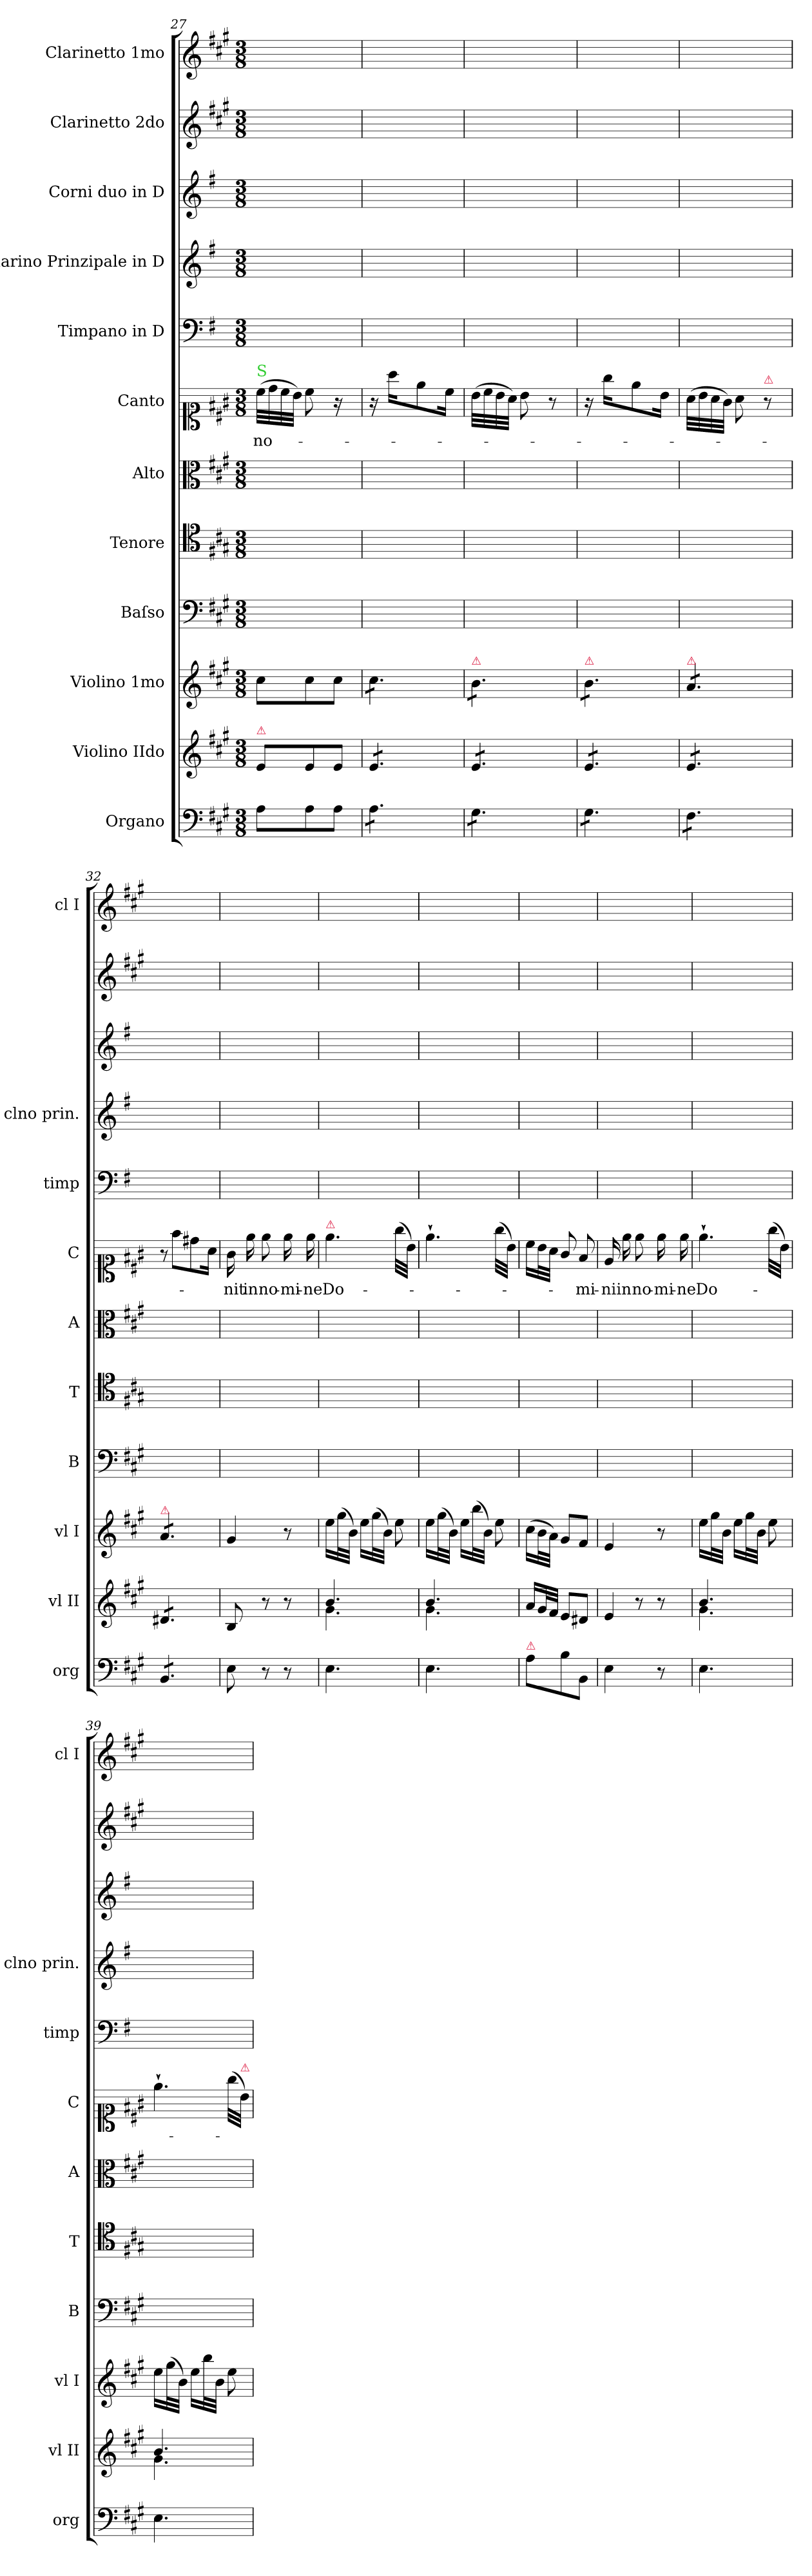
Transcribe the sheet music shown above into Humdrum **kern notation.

**kern	**kern	**kern	**kern	**kern	**kern	**kern	**text	**kern	**kern	**kern	**kern	**kern
*part12	*part11	*part10	*part9	*part8	*part7	*part6	*part6	*part5	*part4	*part3	*part2	*part1
*staff12	*staff11	*staff10	*staff9	*staff8	*staff7	*staff6	*staff6	*staff5	*staff4	*staff3	*staff2	*staff1
*I"Organo	*I"Violino IIdo	*I"Violino 1mo	*I"Baſso	*I"Tenore	*I"Alto	*I"Canto	*	*I"Timpano in D	*I"Clarino Prinzipale in D	*I"Corni duo in D	*I"Clarinetto 2do	*I"Clarinetto 1mo
*I'org	*I'vl II	*I'vl I	*I'B	*I'T	*I'A	*I'C	*	*I'timp	*I'clno prin.	*	*	*I'cl I
*clefF4	*clefG2	*clefG2	*clefF4	*clefC4	*clefC3	*clefC1	*	*clefF4	*clefG2	*clefG2	*clefG2	*clefG2
*	*	*	*	*	*	*	*	*ITrd-1c-2	*ITrd-1c-2	*ITrd6c10	*	*
*k[f#c#g#]	*k[f#c#g#]	*k[f#c#g#]	*k[f#c#g#]	*k[f#c#g#]	*k[f#c#g#]	*k[f#c#g#]	*	*k[f#c#g#]	*k[f#c#g#]	*k[f#c#g#]	*k[f#c#g#]	*k[f#c#g#]
*M3/8	*M3/8	*M3/8	*M3/8	*M3/8	*M3/8	*M3/8	*	*M3/8	*M3/8	*M3/8	*M3/8	*M3/8
=27	=27	=27	=27	=27	=27	=27	=27	=27	=27	=27	=27	=27
!	!	!	!	!	!	!LO:TX:a:color=limegreen:t=S	!	!	!	!	!	!
!	!LO:TX:a:color=crimson:t=⚠	!	!	!	!	!	!	!	!	!	!	!
8A\L	8e/L	8cc#\L	4.ryy	4.ryy	4.ryy	(>32cc#\LLL	no-	4.ryy	4.ryy	4.ryy	4.ryy	4.ryy
.	.	.	.	.	.	32dd\	.	.	.	.	.	.
.	.	.	.	.	.	32cc#\	.	.	.	.	.	.
.	.	.	.	.	.	32b\JJJ)	.	.	.	.	.	.
8A\	8e/	8cc#\	.	.	.	8cc#\	.	.	.	.	.	.
!	!	!	!	!	!	!LO:N:vis=16	!	!	!	!	!	!
8A\J	8e/J	8cc#\J	.	.	.	8r	.	.	.	.	.	.
=28	=28	=28	=28	=28	=28	=28	=28	=28	=28	=28	=28	=28
!	!	!LO:TX:a:color=crimson:t=⚠	!	!	!	!	!	!	!	!	!	!
*tremolo	*	*	*	*	*	*	*	*	*	*	*	*
*	*tremolo	*	*	*	*	*	*	*	*	*	*	*
*	*	*tremolo	*	*	*	*	*	*	*	*	*	*
8A\L	8e/L	8cc#\L	4.ryy	4.ryy	4.ryy	16r	.	4.ryy	4.ryy	4.ryy	4.ryy	4.ryy
!	!	!	!	!	!	!LO:N:vis=16	!	!	!	!	!	!
.	.	.	.	.	.	8aa\KL	.	.	.	.	.	.
8A\	8e/	8cc#\	.	.	.	.	.	.	.	.	.	.
.	.	.	.	.	.	8ee\	.	.	.	.	.	.
8A\J	8e/J	8cc#\J	.	.	.	.	.	.	.	.	.	.
.	.	.	.	.	.	16cc#\Jk	.	.	.	.	.	.
=29	=29	=29	=29	=29	=29	=29	=29	=29	=29	=29	=29	=29
!	!	!LO:TX:a:color=crimson:t=⚠	!	!	!	!	!	!	!	!	!	!
8G#\L	8e/L	8b\L	4.ryy	4.ryy	4.ryy	(>32b\LLL	.	4.ryy	4.ryy	4.ryy	4.ryy	4.ryy
.	.	.	.	.	.	32cc#\	.	.	.	.	.	.
.	.	.	.	.	.	32b\	.	.	.	.	.	.
.	.	.	.	.	.	32a\JJJ)	.	.	.	.	.	.
8G#\	8e/	8b\	.	.	.	8b\	.	.	.	.	.	.
8G#\J	8e/J	8b\J	.	.	.	8r	.	.	.	.	.	.
=30	=30	=30	=30	=30	=30	=30	=30	=30	=30	=30	=30	=30
!	!	!LO:TX:a:color=crimson:t=⚠	!	!	!	!	!	!	!	!	!	!
8G#\L	8e/L	8b\L	4.ryy	4.ryy	4.ryy	16r	.	4.ryy	4.ryy	4.ryy	4.ryy	4.ryy
!	!	!	!	!	!	!LO:N:vis=16	!	!	!	!	!	!
.	.	.	.	.	.	8gg#\KL	.	.	.	.	.	.
8G#\	8e/	8b\	.	.	.	.	.	.	.	.	.	.
.	.	.	.	.	.	8ee\	.	.	.	.	.	.
8G#\J	8e/J	8b\J	.	.	.	.	.	.	.	.	.	.
.	.	.	.	.	.	16b\Jk	.	.	.	.	.	.
=31	=31	=31	=31	=31	=31	=31	=31	=31	=31	=31	=31	=31
!	!	!LO:TX:a:color=crimson:t=⚠	!	!	!	!	!	!	!	!	!	!
8F#\L	8e/L	8a/L	4.ryy	4.ryy	4.ryy	(>32a\LLL	.	4.ryy	4.ryy	4.ryy	4.ryy	4.ryy
.	.	.	.	.	.	32b\	.	.	.	.	.	.
.	.	.	.	.	.	32a\	.	.	.	.	.	.
.	.	.	.	.	.	32g#\JJJ)	.	.	.	.	.	.
8F#\	8e/	8a/	.	.	.	8a\	.	.	.	.	.	.
!	!	!	!	!	!	!LO:TX:a:color=crimson:t=⚠	!	!	!	!	!	!
8F#\J	8e/J	8a/J	.	.	.	8r	.	.	.	.	.	.
=32	=32	=32	=32	=32	=32	=32	=32	=32	=32	=32	=32	=32
!	!	!LO:TX:a:color=crimson:t=⚠	!	!	!	!	!	!	!	!	!	!
!	!	!	!	!	!	!LO:N:vis=8	!	!	!	!	!	!
8BB/L	8d#X/L	8a/L	4.ryy	4.ryy	4.ryy	16r	.	4.ryy	4.ryy	4.ryy	4.ryy	4.ryy
.	.	.	.	.	.	8ff#\L	.	.	.	.	.	.
8BB/	8d#X/	8a/	.	.	.	.	.	.	.	.	.	.
.	.	.	.	.	.	8dd#X\	.	.	.	.	.	.
8BB/J	8d#X/J	8a/J	.	.	.	.	.	.	.	.	.	.
*	*	*Xtremolo	*	*	*	*	*	*	*	*	*	*
*	*Xtremolo	*	*	*	*	*	*	*	*	*	*	*
*Xtremolo	*	*	*	*	*	*	*	*	*	*	*	*
.	.	.	.	.	.	16a\Jk	.	.	.	.	.	.
=33	=33	=33	=33	=33	=33	=33	=33	=33	=33	=33	=33	=33
8E\	8B/	4g#/	4.ryy	4.ryy	4.ryy	16g#\	-nit	4.ryy	4.ryy	4.ryy	4.ryy	4.ryy
.	.	.	.	.	.	16ee\	in	.	.	.	.	.
8r	8r	.	.	.	.	8ee\	no-	.	.	.	.	.
8r	8r	8r	.	.	.	16ee\	-mi-	.	.	.	.	.
.	.	.	.	.	.	16ee\	-ne	.	.	.	.	.
=34	=34	=34	=34	=34	=34	=34	=34	=34	=34	=34	=34	=34
*	*^	*	*	*	*	*	*	*	*	*	*	*
!	!	!	!	!	!	!	!LO:TX:a:color=crimson:t=⚠	!	!	!	!	!	!
!	!	!	!	!	!	!	!LO:N:vis=4.	!	!	!	!	!	!
4.E\	4.b/	4.g#\	16ee\LL	4.ryy	4.ryy	4.ryy	4ee\	Do-	4.ryy	4.ryy	4.ryy	4.ryy	4.ryy
.	.	.	(>32gg#\L	.	.	.	.	.	.	.	.	.	.
.	.	.	32b\JJJ)	.	.	.	.	.	.	.	.	.	.
.	.	.	16ee\LL	.	.	.	.	.	.	.	.	.	.
.	.	.	(>32gg#\L	.	.	.	.	.	.	.	.	.	.
.	.	.	32b\JJJ)	.	.	.	.	.	.	.	.	.	.
!	!	!	!	!	!	!	!LO:N:vis=32	!	!	!	!	!	!
.	.	.	8ee\	.	.	.	(>16gg#\LLL	.	.	.	.	.	.
!	!	!	!	!	!	!	!LO:N:vis=32	!	!	!	!	!	!
.	.	.	.	.	.	.	16b\JJJ)	.	.	.	.	.	.
=35	=35	=35	=35	=35	=35	=35	=35	=35	=35	=35	=35	=35	=35
!	!	!	!	!	!	!	!LO:N:vis=4.	!	!	!	!	!	!
4.E\	4.b/	4.g#\	16ee\LL	4.ryy	4.ryy	4.ryy	4ee`>\	.	4.ryy	4.ryy	4.ryy	4.ryy	4.ryy
.	.	.	(>32gg#\L	.	.	.	.	.	.	.	.	.	.
.	.	.	32b\JJJ)	.	.	.	.	.	.	.	.	.	.
.	.	.	16ee\LL	.	.	.	.	.	.	.	.	.	.
.	.	.	(>32bb\L	.	.	.	.	.	.	.	.	.	.
.	.	.	32b\JJJ)	.	.	.	.	.	.	.	.	.	.
!	!	!	!	!	!	!	!LO:N:vis=32	!	!	!	!	!	!
.	.	.	8ee\	.	.	.	(>16gg#\LLL	.	.	.	.	.	.
!	!	!	!	!	!	!	!LO:N:vis=32	!	!	!	!	!	!
.	.	.	.	.	.	.	16b\JJJ)	.	.	.	.	.	.
*	*v	*v	*	*	*	*	*	*	*	*	*	*	*
=36	=36	=36	=36	=36	=36	=36	=36	=36	=36	=36	=36	=36
!LO:TX:a:color=crimson:t=⚠	!	!	!	!	!	!	!	!	!	!	!	!
8A\L	16a/LL	(>16cc#\LL	4.ryy	4.ryy	4.ryy	16cc#\LL	.	4.ryy	4.ryy	4.ryy	4.ryy	4.ryy
.	32g#/L	32b\L	.	.	.	32b\L	.	.	.	.	.	.
.	32f#/JJJ	32a\JJJ)	.	.	.	32a\JJJ	.	.	.	.	.	.
8B\	8e/L	8g#/L	.	.	.	8g#/	.	.	.	.	.	.
8BB/J	8d#X/J	8f#/J	.	.	.	8f#/	-mi-	.	.	.	.	.
=37	=37	=37	=37	=37	=37	=37	=37	=37	=37	=37	=37	=37
!	!LO:N:vis=4	!	!	!	!	!	!	!	!	!	!	!
4E\	8e/	4e/	4.ryy	4.ryy	4.ryy	16e/	-ni	4.ryy	4.ryy	4.ryy	4.ryy	4.ryy
.	.	.	.	.	.	16ee\	in	.	.	.	.	.
.	8r	.	.	.	.	8ee\	no-	.	.	.	.	.
8r	8r	8r	.	.	.	16ee\	-mi-	.	.	.	.	.
.	.	.	.	.	.	16ee\	-ne	.	.	.	.	.
=38	=38	=38	=38	=38	=38	=38	=38	=38	=38	=38	=38	=38
*	*^	*	*	*	*	*	*	*	*	*	*	*
!	!	!	!	!	!	!	!LO:N:vis=4.	!	!	!	!	!	!
4.E\	4.b/	4.g#\	16ee\LL	4.ryy	4.ryy	4.ryy	4ee`>\	Do-	4.ryy	4.ryy	4.ryy	4.ryy	4.ryy
.	.	.	32gg#\L	.	.	.	.	.	.	.	.	.	.
.	.	.	32b\JJJ	.	.	.	.	.	.	.	.	.	.
.	.	.	16ee\LL	.	.	.	.	.	.	.	.	.	.
.	.	.	32gg#\L	.	.	.	.	.	.	.	.	.	.
.	.	.	32b\JJJ	.	.	.	.	.	.	.	.	.	.
!	!	!	!	!	!	!	!LO:N:vis=32	!	!	!	!	!	!
.	.	.	8ee\	.	.	.	(>16gg#\LLL	.	.	.	.	.	.
!	!	!	!	!	!	!	!LO:N:vis=32	!	!	!	!	!	!
.	.	.	.	.	.	.	16b\JJJ)	.	.	.	.	.	.
=39	=39	=39	=39	=39	=39	=39	=39	=39	=39	=39	=39	=39	=39
!	!	!	!	!	!	!	!LO:N:vis=4.	!	!	!	!	!	!
4.E\	4.b/	4.g#\	16ee\LL	4.ryy	4.ryy	4.ryy	4ee`>\	.	4.ryy	4.ryy	4.ryy	4.ryy	4.ryy
.	.	.	(>32gg#\L	.	.	.	.	.	.	.	.	.	.
.	.	.	32b\JJJ)	.	.	.	.	.	.	.	.	.	.
.	.	.	16ee\LL	.	.	.	.	.	.	.	.	.	.
.	.	.	32bb\L	.	.	.	.	.	.	.	.	.	.
.	.	.	32b\JJJ	.	.	.	.	.	.	.	.	.	.
!	!	!	!	!	!	!	!LO:N:vis=32	!	!	!	!	!	!
.	.	.	8ee\	.	.	.	(>16gg#\LLL	.	.	.	.	.	.
!	!	!	!	!	!	!	!LO:TX:a:color=crimson:t=⚠	!	!	!	!	!	!
!	!	!	!	!	!	!	!LO:N:vis=32	!	!	!	!	!	!
.	.	.	.	.	.	.	16b\JJJ)	.	.	.	.	.	.
*	*v	*v	*	*	*	*	*	*	*	*	*	*	*
=	=	=	=	=	=	=	=	=	=	=	=	=
*-	*-	*-	*-	*-	*-	*-	*-	*-	*-	*-	*-	*-
